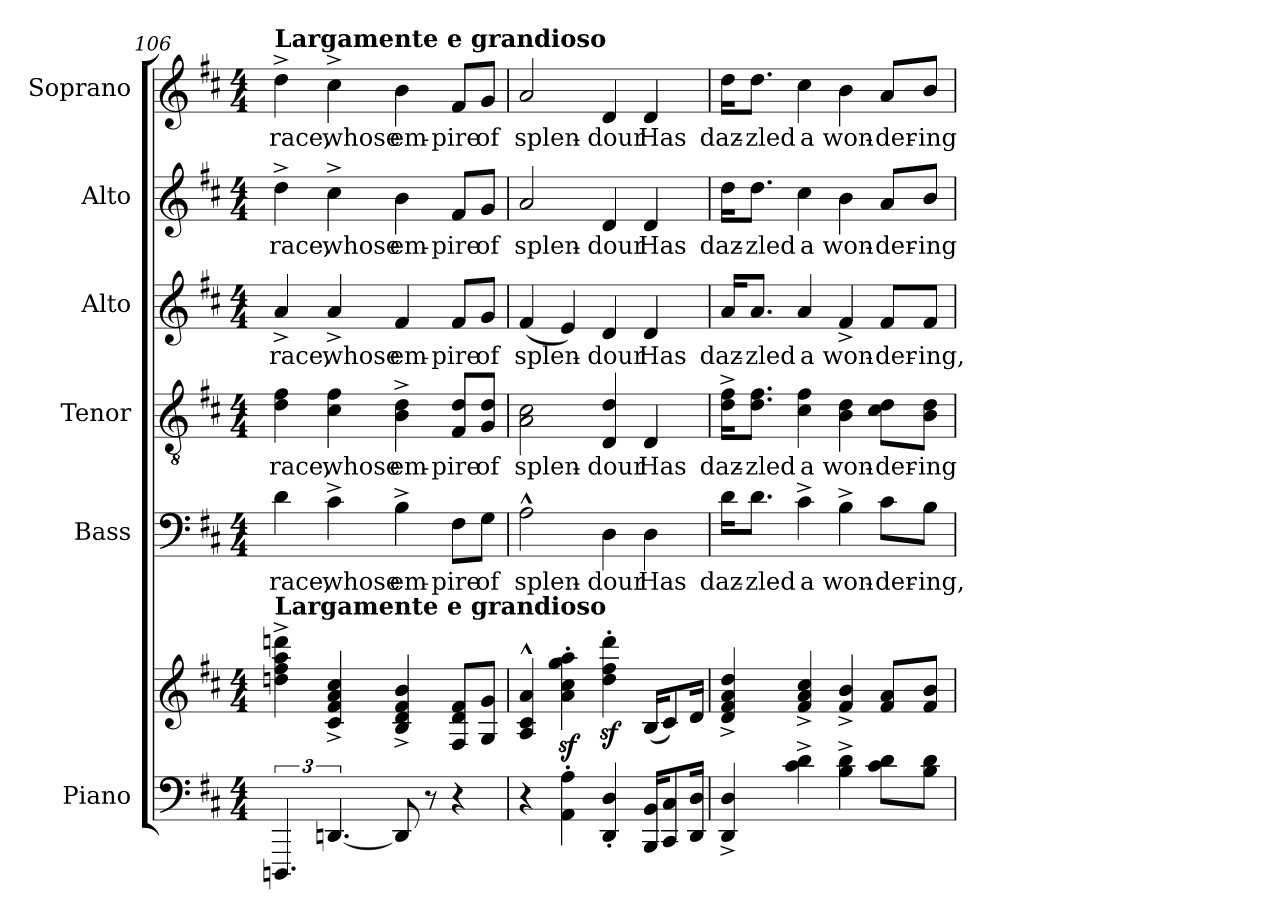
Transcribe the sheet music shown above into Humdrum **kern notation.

**kern	**kern	**kern	**text	**kern	**text	**kern	**text	**kern	**text	**kern	**text
*part6	*part6	*part5	*part5	*part4	*part4	*part3	*part3	*part2	*part2	*part1	*part1
*staff7	*staff6	*staff5	*staff5	*staff4	*staff4	*staff3	*staff3	*staff2	*staff2	*staff1	*staff1
*I"Piano	*	*I"Bass	*	*I"Tenor	*	*I"Alto	*	*I"Alto	*	*I"Soprano	*
*I'Pno.	*	*I'B.	*	*I'T.	*	*I'A.	*	*I'A.	*	*I'S.	*
!!LO:LB:g=z
*clefF4	*clefG2	*clefF4	*	*clefGv2	*	*clefG2	*	*clefG2	*	*clefG2	*
*	*	*	*	*ITrd7c12	*	*	*	*	*	*	*
*k[f#c#]	*k[f#c#]	*k[f#c#]	*	*k[f#c#]	*	*k[f#c#]	*	*k[f#c#]	*	*k[f#c#]	*
*D:	*D:	*D:	*	*D:	*	*D:	*	*D:	*	*D:	*
*M4/4	*M4/4	*M4/4	*	*M4/4	*	*M4/4	*	*M4/4	*	*M4/4	*
=106	=106	=106	=106	=106	=106	=106	=106	=106	=106	=106	=106
!	!	!	!LO:LY:b:color=#000000	!	!	!	!	!	!	!	!
!	!	!	!	!	!LO:LY:b:color=#000000	!	!	!	!	!	!
!	!	!	!	!	!	!	!LO:LY:b:color=#000000	!	!	!	!
!	!	!	!	!	!	!	!	!	!LO:LY:b:color=#000000	!	!
!	!	!	!	!	!	!	!	!	!	!LO:TX:a:B:t=Largamente e grandioso	!
!	!LO:TX:a:B:t=Largamente e grandioso	!	!	!	!	!	!	!	!	!	!
!	!	!	!	!	!	!	!	!	!	!	!LO:LY:b:color=#000000
6.DDDni/	4ddni\^ 4ff#i^ 4aai^ 4dddni^	4di\	race,	4Di\ 4F#i	race,	4a^i/	race,	4dd^i\	race,	4dd^i\	race,
!	!	!	!LO:LY:b:color=#000000	!	!	!	!	!	!	!	!
!	!	!	!	!	!LO:LY:b:color=#000000	!	!	!	!	!	!
!	!	!	!	!	!	!	!LO:LY:b:color=#000000	!	!	!	!
!	!	!	!	!	!	!	!	!	!LO:LY:b:color=#000000	!	!
!	!	!	!	!	!	!	!	!	!	!	!LO:LY:b:color=#000000
[<6.DDni/	4c#i/^ 4f#i^ 4ai^ 4cc#i^	4c#^i\	whose	4C#i\ 4F#i	whose	4a^i/	whose	4cc#^i\	whose	4cc#^i\	whose
!	!	!	!LO:LY:b:color=#000000	!	!	!	!	!	!	!	!
!	!	!	!	!	!LO:LY:b:color=#000000	!	!	!	!	!	!
!	!	!	!	!	!	!	!LO:LY:b:color=#000000	!	!	!	!
!	!	!	!	!	!	!	!	!	!LO:LY:b:color=#000000	!	!
!	!	!	!	!	!	!	!	!	!	!	!LO:LY:b:color=#000000
8DDi/]	4Bi/^ 4di^ 4f#i^ 4bi^	4B^i\	em-	4BBi\^ 4Di^	em-	4f#i/	em-	4bi\	em-	4bi\	em-
8r	.	.	.	.	.	.	.	.	.	.	.
!	!	!	!LO:LY:b:color=#000000	!	!	!	!	!	!	!	!
!	!	!	!	!	!LO:LY:b:color=#000000	!	!	!	!	!	!
!	!	!	!	!	!	!	!LO:LY:b:color=#000000	!	!	!	!
!	!	!	!	!	!	!	!	!	!LO:LY:b:color=#000000	!	!
!	!	!	!	!	!	!	!	!	!	!	!LO:LY:b:color=#000000
4r	8F#i/ 8di 8f#iL	8F#i\L	-pire	8FF#i/ 8DiL	-pire	8f#i/L	-pire	8f#i/L	-pire	8f#i/L	-pire
!	!	!	!LO:LY:b:color=#000000	!	!	!	!	!	!	!	!
!	!	!	!	!	!LO:LY:b:color=#000000	!	!	!	!	!	!
!	!	!	!	!	!	!	!LO:LY:b:color=#000000	!	!	!	!
!	!	!	!	!	!	!	!	!	!LO:LY:b:color=#000000	!	!
!	!	!	!	!	!	!	!	!	!	!	!LO:LY:b:color=#000000
.	8Gi/ 8giJ	8Gi\J	of	8GGi/ 8DiJ	of	8gi/J	of	8gi/J	of	8gi/J	of
=107	=107	=107	=107	=107	=107	=107	=107	=107	=107	=107	=107
!	!	!	!LO:LY:b:color=#000000	!	!	!	!	!	!	!	!
!	!	!	!	!	!LO:LY:b:color=#000000	!	!	!	!	!	!
!	!	!	!	!	!	!	!LO:LY:b:color=#000000	!	!	!	!
!	!	!	!	!	!	!	!	!	!LO:LY:b:color=#000000	!	!
!	!	!	!	!	!	!	!	!	!	!	!LO:LY:b:color=#000000
4r	4Ai/^^ 4c#i^^ 4ai^^	2A^^i\	splen-	2AAi\ 2C#i	splen-	(4f#i/	splen-	2ai/	splen-	2ai/	splen-
4AAi\' 4Ai'	4ai\z' 4cc#iz' 4ggiz' 4aaiz'	.	.	.	.	4ei/)	.	.	.	.	.
!	!	!	!LO:LY:b:color=#000000	!	!	!	!	!	!	!	!
!	!	!	!	!	!LO:LY:b:color=#000000	!	!	!	!	!	!
!	!	!	!	!	!	!	!LO:LY:b:color=#000000	!	!	!	!
!	!	!	!	!	!	!	!	!	!LO:LY:b:color=#000000	!	!
!	!	!	!	!	!	!	!	!	!	!	!LO:LY:b:color=#000000
4DDi/' 4Di'	4ddi\z' 4ff#iz' 4dddiz'	4Di\	-dour	4DDi/ 4Di	-dour	4di/	-dour	4di/	-dour	4di/	-dour
!	!	!	!LO:LY:b:color=#000000	!	!	!	!	!	!	!	!
!	!	!	!	!	!LO:LY:b:color=#000000	!	!	!	!	!	!
!	!	!	!	!	!	!	!LO:LY:b:color=#000000	!	!	!	!
!	!	!	!	!	!	!	!	!	!LO:LY:b:color=#000000	!	!
!	!	!	!	!	!	!	!	!	!	!	!LO:LY:b:color=#000000
16BBBi/ 16BBiKL	(16Bi/KL	4Di\	Has	4DDi/	Has	4di/	Has	4di/	Has	4di/	Has
8CC#i/ 8C#i	8c#i/)	.	.	.	.	.	.	.	.	.	.
16DDi/ 16DiJk	16di/Jk	.	.	.	.	.	.	.	.	.	.
=108	=108	=108	=108	=108	=108	=108	=108	=108	=108	=108	=108
!	!	!	!LO:LY:b:color=#000000	!	!	!	!	!	!	!	!
!	!	!	!	!	!LO:LY:b:color=#000000	!	!	!	!	!	!
!	!	!	!	!	!	!	!LO:LY:b:color=#000000	!	!	!	!
!	!	!	!	!	!	!	!	!	!LO:LY:b:color=#000000	!	!
!	!	!	!	!	!	!	!	!	!	!	!LO:LY:b:color=#000000
4DDi/^ 4Di^	4di/^ 4f#i^ 4ai^ 4ddi^	16di\KL	daz-	16Di\^ 16F#i^KL	daz-	16ai/KL	daz-	16ddi\KL	daz-	16ddi\KL	daz-
!	!	!	!LO:LY:b:color=#000000	!	!	!	!	!	!	!	!
!	!	!	!	!	!LO:LY:b:color=#000000	!	!	!	!	!	!
!	!	!	!	!	!	!	!LO:LY:b:color=#000000	!	!	!	!
!	!	!	!	!	!	!	!	!	!LO:LY:b:color=#000000	!	!
!	!	!	!	!	!	!	!	!	!	!	!LO:LY:b:color=#000000
.	.	8.di\J	-zled	8.Di\ 8.F#iJ	-zled	8.ai/J	-zled	8.ddi\J	-zled	8.ddi\J	-zled
!	!	!	!LO:LY:b:color=#000000	!	!	!	!	!	!	!	!
!	!	!	!	!	!LO:LY:b:color=#000000	!	!	!	!	!	!
!	!	!	!	!	!	!	!LO:LY:b:color=#000000	!	!	!	!
!	!	!	!	!	!	!	!	!	!LO:LY:b:color=#000000	!	!
!	!	!	!	!	!	!	!	!	!	!	!LO:LY:b:color=#000000
4c#i\^ 4di^	4f#i/^ 4ai^ 4cc#i^	4c#^i\	a	4C#i\ 4F#i	a	4ai/	a	4cc#i\	a	4cc#i\	a
!	!	!	!LO:LY:b:color=#000000	!	!	!	!	!	!	!	!
!	!	!	!	!	!LO:LY:b:color=#000000	!	!	!	!	!	!
!	!	!	!	!	!	!	!LO:LY:b:color=#000000	!	!	!	!
!	!	!	!	!	!	!	!	!	!LO:LY:b:color=#000000	!	!
!	!	!	!	!	!	!	!	!	!	!	!LO:LY:b:color=#000000
4Bi\^ 4di^	4f#i/^ 4bi^	4B^i\	won-	4BBi\ 4Di	won-	4f#^i/	won-	4bi\	won-	4bi\	won-
!	!	!	!LO:LY:b:color=#000000	!	!	!	!	!	!	!	!
!	!	!	!	!	!LO:LY:b:color=#000000	!	!	!	!	!	!
!	!	!	!	!	!	!	!LO:LY:b:color=#000000	!	!	!	!
!	!	!	!	!	!	!	!	!	!LO:LY:b:color=#000000	!	!
!	!	!	!	!	!	!	!	!	!	!	!LO:LY:b:color=#000000
8c#i\ 8diL	8f#i/ 8aiL	8c#i\L	-der-	8C#i\ 8DiL	-der-	8f#i/L	-der-	8ai/L	-der-	8ai/L	-der-
!	!	!	!LO:LY:b:color=#000000	!	!	!	!	!	!	!	!
!	!	!	!	!	!LO:LY:b:color=#000000	!	!	!	!	!	!
!	!	!	!	!	!	!	!LO:LY:b:color=#000000	!	!	!	!
!	!	!	!	!	!	!	!	!	!LO:LY:b:color=#000000	!	!
!	!	!	!	!	!	!	!	!	!	!	!LO:LY:b:color=#000000
8Bi\ 8diJ	8f#i/ 8biJ	8Bi\J	-ing,	8BBi\ 8DiJ	-ing	8f#i/J	-ing,	8bi/J	-ing	8bi/J	-ing
=	=	=	=	=	=	=	=	=	=	=	=
*-	*-	*-	*-	*-	*-	*-	*-	*-	*-	*-	*-
